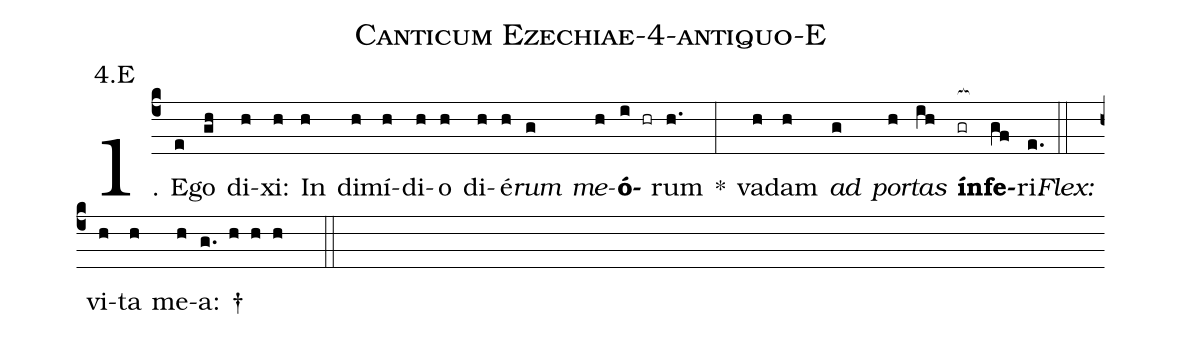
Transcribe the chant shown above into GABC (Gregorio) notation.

name: Canticum Ezechiae-4-antiquo-E;
annotation: 4.E;
%%
(c4)1. E(e)go(gh) di(h)xi:(h) In(h) di(h)mí(h)di(h)o(h) di(h)é(h)<i>rum</i>(g) <i>me</i>(h)<b>ó</b>(i hr)rum(h.) *(:) va(h)dam(h) <i>ad</i>(g) <i>por</i>(h)<i>tas</i>(ih) <b>ín</b>(gr[ocb:1{])<b>fe</b>(gf[ocb:0}])ri.(e.) (::)
<i>Flex:</i>()  vi(h)ta(h) me(h)a: †(g. h h h  ::)
